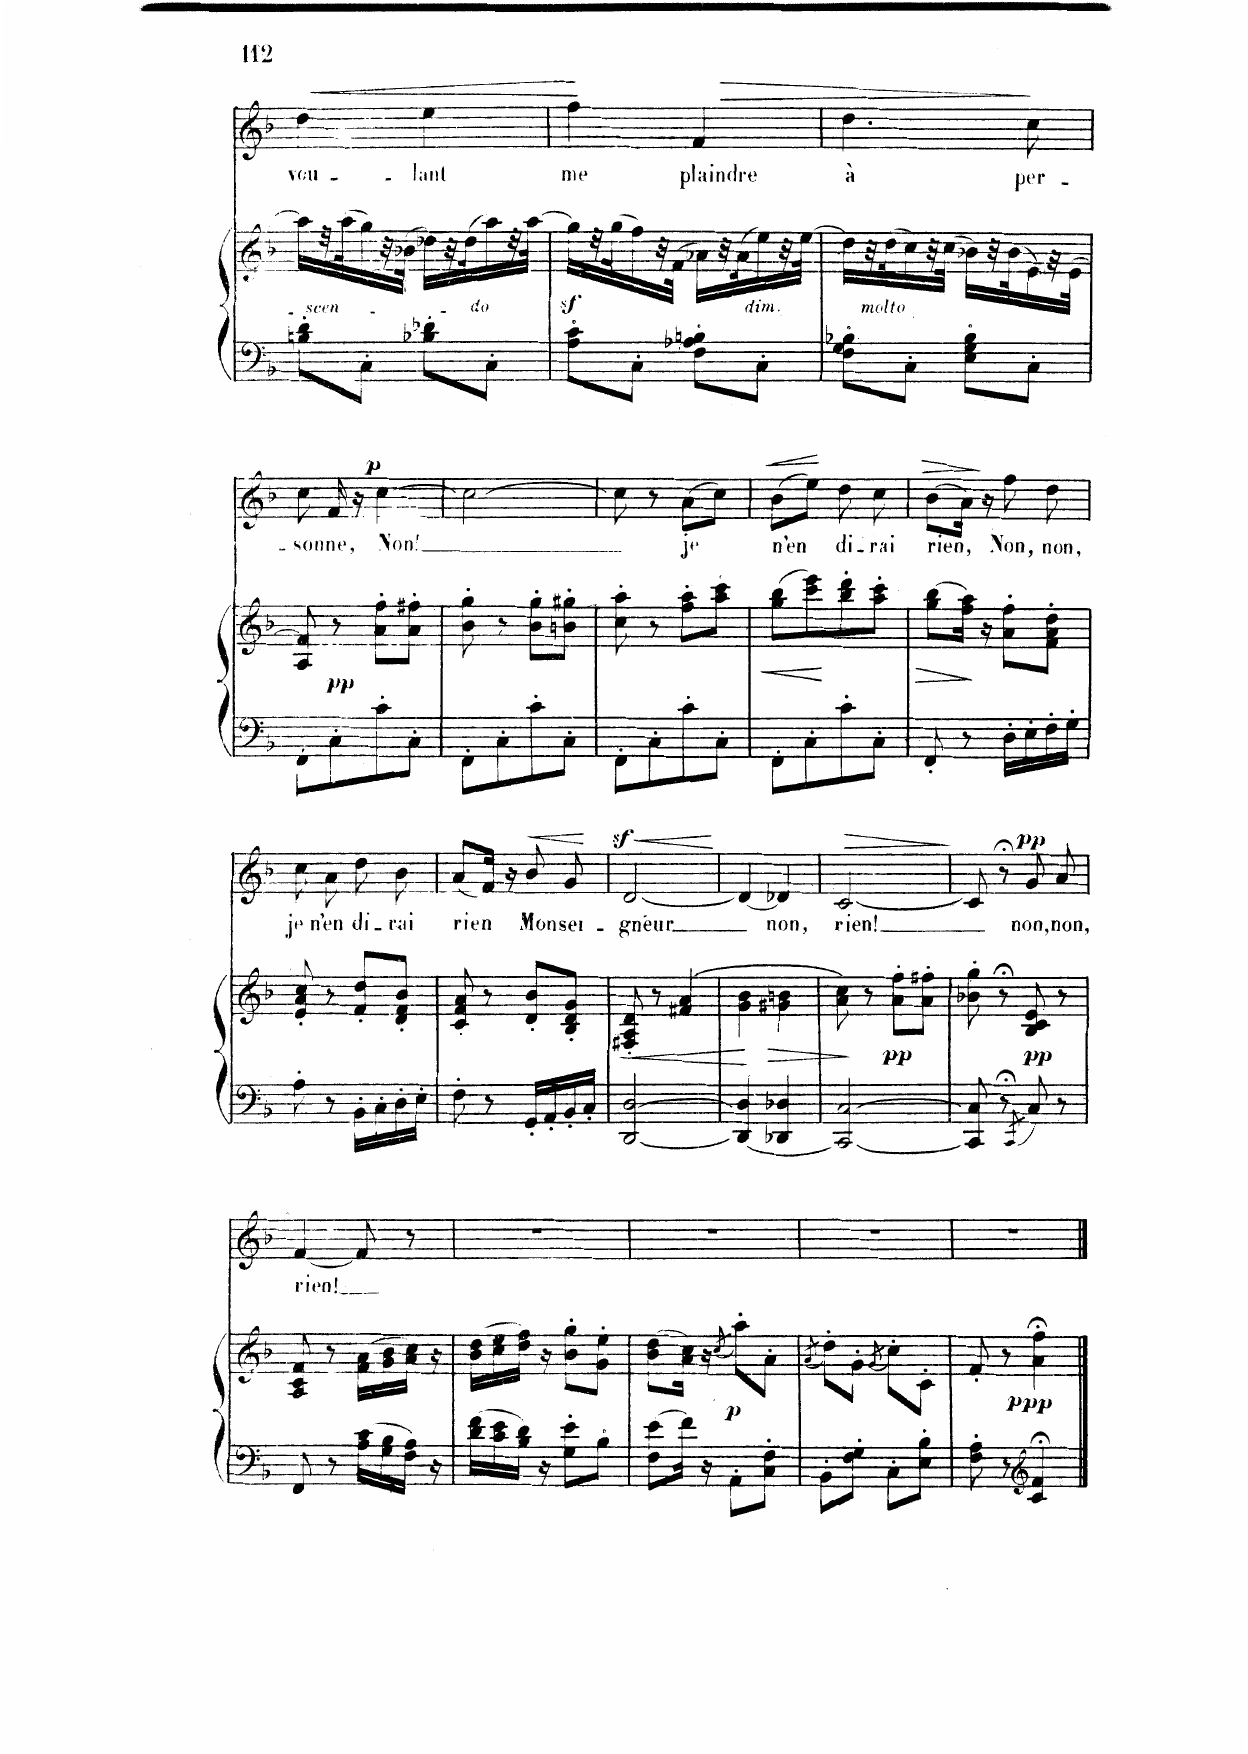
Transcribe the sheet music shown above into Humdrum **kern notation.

**kern	**kern	**dynam	**kern	**text	**dynam
*part2	*part2	*part2	*part1	*part1	*part1
*staff3	*staff2	*staff2/3	*staff1	*staff1	*staff1
*I"Piano	*	*	*I"Chant Voice	*	*
*I'Pno	*	*	*	*	*
*clefF4	*clefG2	*	*clefG2	*	*
*k[b-]	*k[b-]	*	*k[b-]	*	*
*M2/4	*M2/4	*	*M2/4	*	*
=91	=91	=91	=91	=91	=91
!	!	!	!	!	!LO:HP:b
8Bn\' 8d\'L	16aa\LL	.	4dd\	vou-	<
.	32r	.	.	.	.
.	(32aa\J	.	.	.	.
8C'\J	16gg\)	.	.	.	.
.	32r	.	.	.	.
.	(32b-X\JJJ	.	.	.	.
8B-X\' 8d-X\'L	16dd-X\LL)	.	4ee\	-lant	.
.	32r	.	.	.	.
.	(32dd-\J	.	.	.	.
8C'\J	16aa\)	.	.	.	.
.	32r	.	.	.	.
.	(32aa\JJJ	.	.	.	.
.	.	.	.	.	[
=92	=92	=92	=92	=92	=92
8A\' 8c\'L	16ggz<\LL)	.	4ff\	me	.
.	32r	.	.	.	.
.	(32gg\J	.	.	.	.
8C'\J	16ff\)	.	.	.	.
.	32r	.	.	.	.
.	(32f\JJJ	.	.	.	.
!	!	!	!	!	!LO:HP:b
8F\' 8A-X\' 8Bn\'L	16a-X\LL)	.	4f/	plaindre	>
.	32r	.	.	.	.
!	!LO:TX:b:i:t=dim.  molto	!	!	!	!
.	(32a-\J	.	.	.	.
8C'\J	16ee\)	.	.	.	.
.	32r	.	.	.	.
.	(32ee\JJJ	.	.	.	.
=93	=93	=93	=93	=93	=93
8F\' 8G\' 8B-X\'L	16dd\LL)	.	4.dd\	à	.
.	32r	.	.	.	.
.	(>32dd\J	.	.	.	.
8C'\J	16cc\)	.	.	.	.
.	32r	.	.	.	.
.	(32cc\JJJ	.	.	.	.
8E\' 8G\' 8B-\'L	16b-X\LL)	.	.	.	.
.	32r	.	.	.	.
.	(32b-\J	.	.	.	.
8C'\J	16e\)	.	8cc\	per-	.
.	32r	.	.	.	.
.	(32e\JJJ	.	.	.	.
.	.	.	.	.	]
=94	=94	=94	=94	=94	=94
8FF'\L	8A/ 8f/)	.	8cc\	-– son-	.
!	!	!LO:DY:b	!	!	!
8C'\	8r	pp	16f/	-ne,	.
.	.	.	16r	.	.
!	!	!	!	!	!LO:DY:a
8c'\	8a\' 8ff\'L	.	[4cc\	Non!	p
8C'\J	8a\' 8ff#X\'J	.	.	.	.
=95	=95	=95	=95	=95	=95
8FF'\L	8b-\' 8gg\'	.	2cc\_	.	.
8C'\	8r	.	.	.	.
8c'\	8b-\' 8gg\'L	.	.	.	.
8C'\J	8bn\' 8gg#X\'J	.	.	.	.
=96	=96	=96	=96	=96	=96
8FF'\L	8cc\' 8aa\'	.	8cc\]	.	.
8C'\	8r	.	8r	.	.
8c'\	8ff\' 8aa\'L	.	(8a\L	Je	.
8C'\J	8aa\' 8ccc\'J	.	8cc\J)	.	.
=97	=97	=97	=97	=97	=97
!	!	!LO:HP:b	!	!	!LO:HP:b
8FF'\L	(8gg\ 8bb-\L	<	(8b-\L	n'en	<
8C'\	8ccc\ 8eee\)	.	8ee\J)	.	[
8c'\	8bb-\' 8ddd\'	[	8dd\	di-	.
8C'\J	8aa\' 8ccc\'J	.	8cc\	-rai	.
=98	=98	=98	=98	=98	=98
!	!	!LO:HP:b	!	!	!LO:HP:b
8FF'/	(8gg\ 8bb-\L	>	(8b-\L	rien!	>
8r	16ff\ 16aa\Jk)	.	16a\Jk)	.	]
.	16r	]	16r	.	.
16D'\LL	8a\' 8ff\'L	.	8ff\	Non,	.
16E'\	.	.	.	.	.
16F'\	8f\' 8a\' 8dd\'J	.	8dd\	non,	.
16G'\JJ	.	.	.	.	.
=99	=99	=99	=99	=99	=99
8A'\	8e/' 8a/' 8cc/'	.	8cc\	je	.
8r	8r	.	8a\	n'en	.
16BB-'\LL	8f/' 8dd/'L	.	8dd\	di-	.
16C'\	.	.	.	.	.
16D'\	8d/' 8f/' 8b-/'J	.	8b-\	-rai	.
16E'\JJ	.	.	.	.	.
=100	=100	=100	=100	=100	=100
8F'\	8c/' 8f/' 8a/'	.	(8a/L	rien!	.
8r	8r	.	16f/Jk)	.	.
.	.	.	16r	.	.
!	!	!	!	!	!LO:HP:b
16GG'/LL	8d/' 8b-/'L	.	8b-\	Mon-	<
16AA'/	.	.	.	.	.
16BB-'/	8B-/' 8d/' 8g/'J	.	8g/	-sei-	.
16C'/JJ	.	.	.	.	.
.	.	.	.	.	[
=101	=101	=101	=101	=101	=101
!	!	!LO:HP:b	!	!	!LO:HP:b
[2DD/ [2D/	8F#X/' 8A/' 8d/'	<	[2dz>/	-gneur	<
.	8r	.	.	.	.
.	(4f#X/ 4a/	.	.	.	.
.	.	.	.	.	[
=102	=102	=102	=102	=102	=102
4DD/] 4D/]	4g\ 4b-\	.	(4d/]	.	.
!	!	!LO:HP:n=1:b	!	!	!
4DD-X/ 4D-X/	4g#X\ 4bn\	[ >	4d-X/)	non	.
=103	=103	=103	=103	=103	=103
!	!	!	!	!	!LO:HP:b
[2CC/ [2C/	8a\ 8cc\)	.	[2c/	rien!	>
.	8r	]	.	.	.
!	!	!LO:DY:b	!	!	!
.	8a\' 8ff\'L	pp	.	.	.
.	8a\' 8ff#X\'J	.	.	.	.
.	.	.	.	.	]
=104	=104	=104	=104	=104	=104
8CC/] 8C/]	8b-X\' 8gg\'	.	8c/]	.	.
8r;<	8r;<	.	8r;<	.	.
8qCC/	.	.	.	.	.
!	!	!LO:DY:b	!	!	!LO:DY:a
8C/	8B-/ 8c/ 8e/	pp	8g/	non,	pp
8r	8r	.	8a/	non,	.
=105	=105	=105	=105	=105	=105
8FF/	8A/ 8c/ 8f/	.	[4f/	rien!	.
8r	8r	.	.	.	.
16A\ 16c\LL	(16f\ 16a\LL	.	8f/]	.	.
16G\ 16B-\	16g\ 16b-\	.	.	.	.
16F\ 16A\JJ	16a\ 16cc\JJ)	.	8r	.	.
16r	16r	.	.	.	.
=106	=106	=106	=106	=106	=106
16d\ 16f\LL	(16b-\ 16dd\LL	.	2r	.	.
16c\ 16e\	16cc\ 16ee\	.	.	.	.
16B-\ 16d\JJ	16dd\ 16ff\JJ)	.	.	.	.
16r	16r	.	.	.	.
8G\' 8e\'L	8b-\' 8gg\'L	.	.	.	.
8B-'\J	8g\' 8ee\'J	.	.	.	.
=107	=107	=107	=107	=107	=107
8F\ 8e\L	(8b-\ 8dd\L	.	2r	.	.
16f\Jk	16a\ 16cc\Jk)	.	.	.	.
16r	16r	.	.	.	.
.	(8qcc/	.	.	.	.
!	!	!LO:DY:b	!	!	!
8AA'\L	8aa'\L)	p	.	.	.
8C\' 8F\'J	8a'\J	.	.	.	.
=108	=108	=108	=108	=108	=108
.	(8qa/	.	.	.	.
8BB-'\L	8dd'\L)	.	2r	.	.
8F\' 8G\'J	8g'\J	.	.	.	.
.	(8qg/	.	.	.	.
8C'\L	8cc'\L)	.	.	.	.
8E\' 8B-\'J	8c'\J	.	.	.	.
=109	=109	=109	=109	=109	=109
8F\' 8A\'	8f'/	.	2r	.	.
8r	8r	.	.	.	.
*clefG2	*	*	*	*	*
!	!	!LO:DY:b	!	!	!
4c/;< 4f/;<	4a\;< 4ff\;<	ppp	.	.	.
==	==	==	==	==	==
*-	*-	*-	*-	*-	*-
